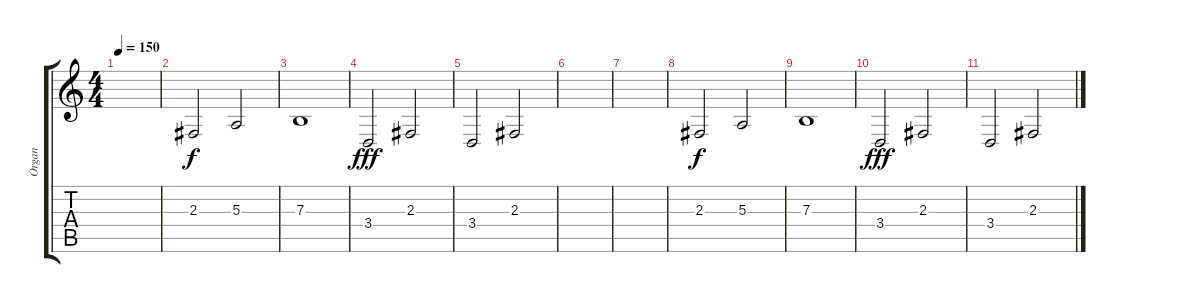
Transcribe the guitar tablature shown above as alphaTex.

\track ("Organ" "Organ") {instrument churchorgan}
\staff {score tabs}
\tuning (Db4 Ab3 E3 B2 Gb2 Db2) {hide}
\ts (4 4)
\tempo 150
\clef g2
\ks c
|
2.3.2 5.3.2 |
7.3.1 |
3.4.2{dy fff} 2.3.2 |
3.4.2 2.3.2 |
|
|
2.3.2{dy f} 5.3.2 |
7.3.1 |
3.4.2{dy fff} 2.3.2 |
3.4.2 2.3.2
